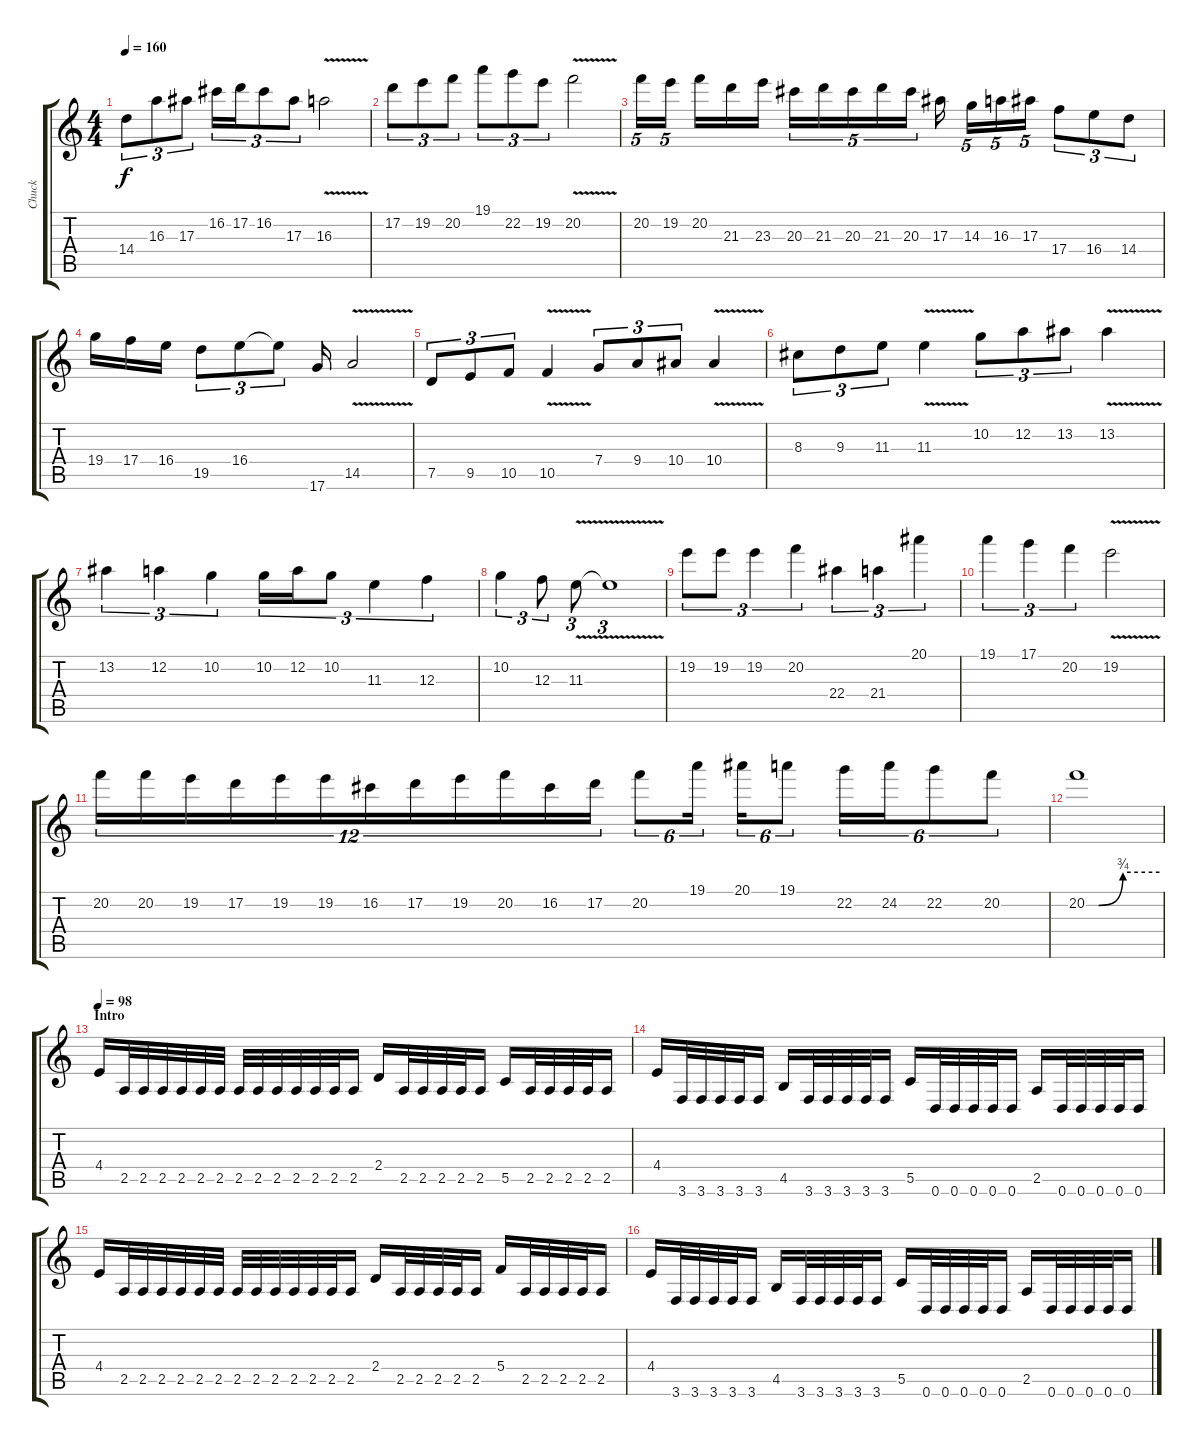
\track ("Chuck" "Chuck") {instrument distortionguitar}
\staff {score tabs}
\tuning (D4 A3 F3 C3 G2 D2) {hide}
\ts (4 4)
\tempo 160
\clef g2
\ks c
14.4.8{tu (3 2) dy f} 16.3.8{tu (3 2)} 17.3.8{tu (3 2)} 16.2.16{tu (3 2)} 17.2.16{tu (3 2)} 16.2.8{tu (3 2)} 17.3.8{tu (3 2)} 16.3{v}.2 |
17.2.8{tu (3 2)} 19.2.8{tu (3 2)} 20.2.8{tu (3 2)} 19.1.8{tu (3 2)} 22.2.8{tu (3 2)} 19.2.8{tu (3 2)} 20.2{v}.2 |
20.2.16{tu (5 4)} 19.2.16{tu (5 4)} 20.2.16 21.3.16 23.3.16 20.3.16{tu (5 4)} 21.3.16{tu (5 4)} 20.3.16{tu (5 4)} 21.3.16{tu (5 4)} 20.3.16{tu (5 4)} 17.3.16 14.3.16{tu (5 4)} 16.3.16{tu (5 4)} 17.3.16{tu (5 4)} 17.4.8{tu (3 2)} 16.4.8{tu (3 2)} 14.4.8{tu (3 2)} |
19.4.16 17.4.16 16.4.16 19.5.8{tu (3 2)} 16.4.8{tu (3 2)} 16.4{t}.8{tu (3 2)} 17.6.16 14.5{v}.2 |
7.5.8{tu (3 2)} 9.5.8{tu (3 2)} 10.5.8{tu (3 2)} 10.5{v}.4 7.4.8{tu (3 2)} 9.4.8{tu (3 2)} 10.4.8{tu (3 2)} 10.4{v}.4 |
8.3.8{tu (3 2)} 9.3.8{tu (3 2)} 11.3.8{tu (3 2)} 11.3{v}.4 10.2.8{tu (3 2)} 12.2.8{tu (3 2)} 13.2.8{tu (3 2)} 13.2{v}.4 |
13.2.4{tu (3 2)} 12.2.4{tu (3 2)} 10.2.4{tu (3 2)} 10.2.16{tu (3 2)} 12.2.16{tu (3 2)} 10.2.8{tu (3 2)} 11.3.4{tu (3 2)} 12.3.4{tu (3 2)} |
10.2.4{tu (3 2)} 12.3.8{tu (3 2)} 11.3{v}.8{tu (3 2)} 11.3{t}.1{tu (3 2)} |
19.2.8{tu (3 2)} 19.2.8{tu (3 2)} 19.2.4{tu (3 2)} 20.2.4{tu (3 2)} 22.4.4{tu (3 2)} 21.4.4{tu (3 2)} 20.1.4{tu (3 2)} |
19.1.4{tu (3 2)} 17.1.4{tu (3 2)} 20.2.4{tu (3 2)} 19.2{v}.2 |
20.2.16{tu (12 8)} 20.2.16{tu (12 8)} 19.2.16{tu (12 8)} 17.2.16{tu (12 8)} 19.2.16{tu (12 8)} 19.2.16{tu (12 8)} 16.2.16{tu (12 8)} 17.2.16{tu (12 8)} 19.2.16{tu (12 8)} 20.2.16{tu (12 8)} 16.2.16{tu (12 8)} 17.2.16{tu (12 8)} 20.2.8{tu (6 4)} 19.1.16{tu (6 4)} 20.1.16{tu (6 4)} 19.1.8{tu (6 4)} 22.2.16{tu (6 4)} 24.2.16{tu (6 4)} 22.2.8{tu (6 4)} 20.2.8{tu (6 4)} |
20.2{be (custom 0 0 10 0 30 3 60 3)}.1 |
\section ("" "Intro")
\tempo 98
4.4.16 2.5.32 2.5.32 2.5.32 2.5.32 2.5.32 2.5.32 2.5.32 2.5.32 2.5.32 2.5.32 2.5.32 2.5.32 2.5.16 2.4.16 2.5.32 2.5.32 2.5.32 2.5.32 2.5.16 5.5.16 2.5.32 2.5.32 2.5.32 2.5.32 2.5.16 |
4.4.16 3.6.32 3.6.32 3.6.32 3.6.32 3.6.16 4.5.16 3.6.32 3.6.32 3.6.32 3.6.32 3.6.16 5.5.16 0.6.32 0.6.32 0.6.32 0.6.32 0.6.16 2.5.16 0.6.32 0.6.32 0.6.32 0.6.32 0.6.16 |
4.4.16 2.5.32 2.5.32 2.5.32 2.5.32 2.5.32 2.5.32 2.5.32 2.5.32 2.5.32 2.5.32 2.5.32 2.5.32 2.5.16 2.4.16 2.5.32 2.5.32 2.5.32 2.5.32 2.5.16 5.4.16 2.5.32 2.5.32 2.5.32 2.5.32 2.5.16 |
4.4.16 3.6.32 3.6.32 3.6.32 3.6.32 3.6.16 4.5.16 3.6.32 3.6.32 3.6.32 3.6.32 3.6.16 5.5.16 0.6.32 0.6.32 0.6.32 0.6.32 0.6.16 2.5.16 0.6.32 0.6.32 0.6.32 0.6.32 0.6.16
